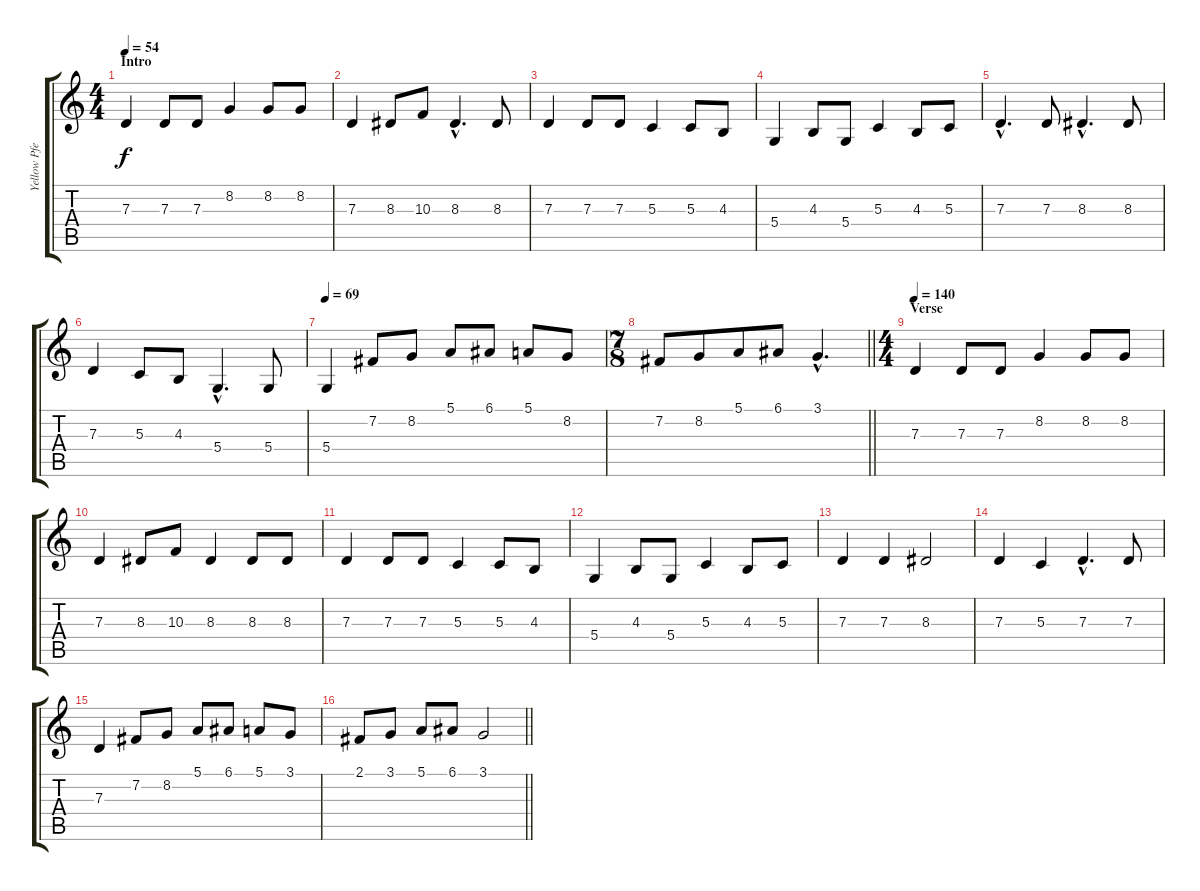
\track ("Yellow Pfeifer" "Yellow Pfe") {instrument violin}
\staff {score tabs}
\tuning (E4 B3 G3 D3 A2 E2) {hide}
\ts (4 4)
\section ("" "Intro")
\tempo 54
\clef g2
\ks c
7.3.4{dy f instrument violin} 7.3.8 7.3.8 8.2.4 8.2.8 8.2.8 |
7.3.4 8.3.8 10.3.8 8.3{hac}.4{d} 8.3.8 |
7.3.4 7.3.8 7.3.8 5.3.4 5.3.8 4.3.8 |
5.4.4 4.3.8 5.4.8 5.3.4 4.3.8 5.3.8 |
7.3{hac}.4{d} 7.3.8 8.3{hac}.4{d} 8.3.8 |
7.3.4 5.3.8 4.3.8 5.4{hac}.4{d} 5.4.8 |
\tempo 69
5.4.4 7.2.8 8.2.8 5.1.8 6.1.8 5.1.8 8.2.8 |
\ts (7 8)
\barLineRight lightlight
7.2.8 8.2.8 5.1.8 6.1.8 3.1{hac}.4{d} |
\ts (4 4)
\section ("" "Verse")
\tempo 140
7.3.4 7.3.8 7.3.8 8.2.4 8.2.8 8.2.8 |
7.3.4 8.3.8 10.3.8 8.3.4 8.3.8 8.3.8 |
7.3.4 7.3.8 7.3.8 5.3.4 5.3.8 4.3.8 |
5.4.4 4.3.8 5.4.8 5.3.4 4.3.8 5.3.8 |
7.3.4 7.3.4 8.3.2 |
7.3.4 5.3.4 7.3{hac}.4{d} 7.3.8 |
7.3.4 7.2.8 8.2.8 5.1.8 6.1.8 5.1.8 3.1.8 |
\barLineRight lightlight
2.1.8 3.1.8 5.1.8 6.1.8 3.1.2
